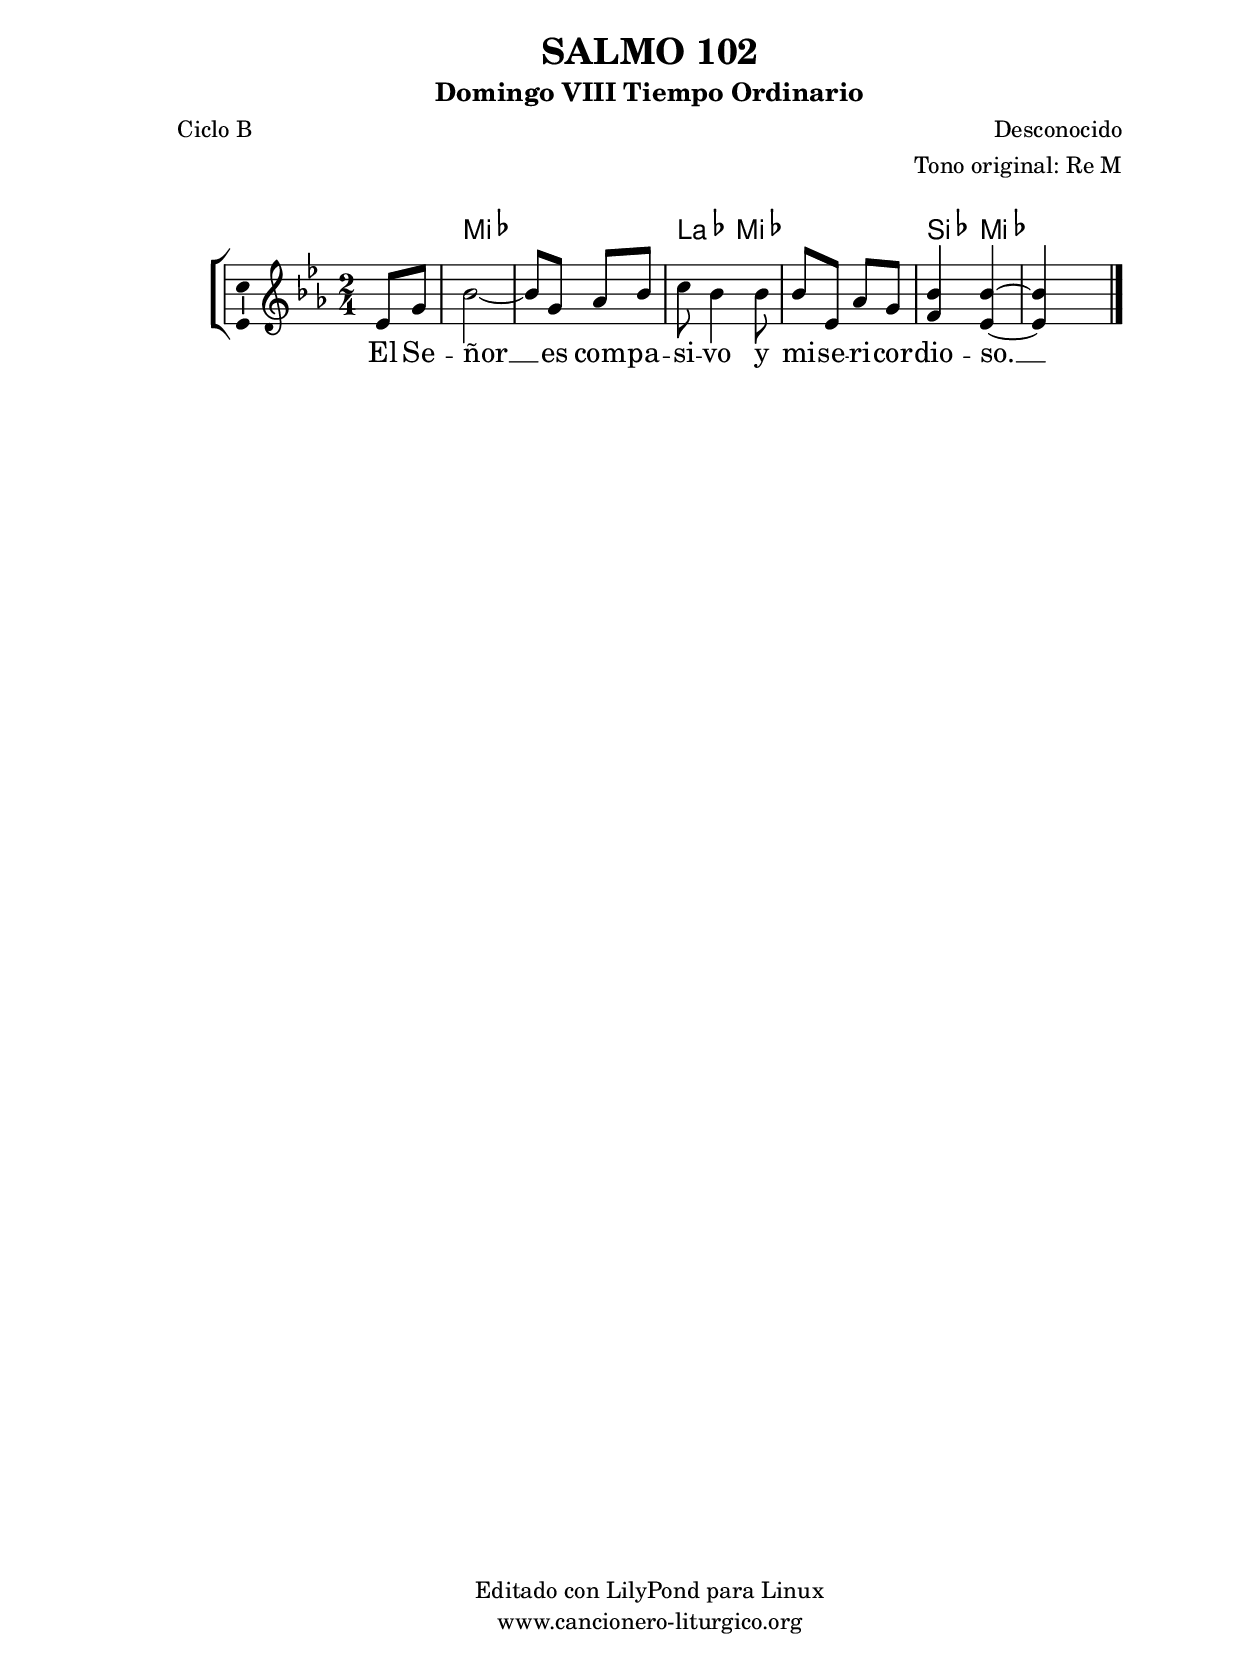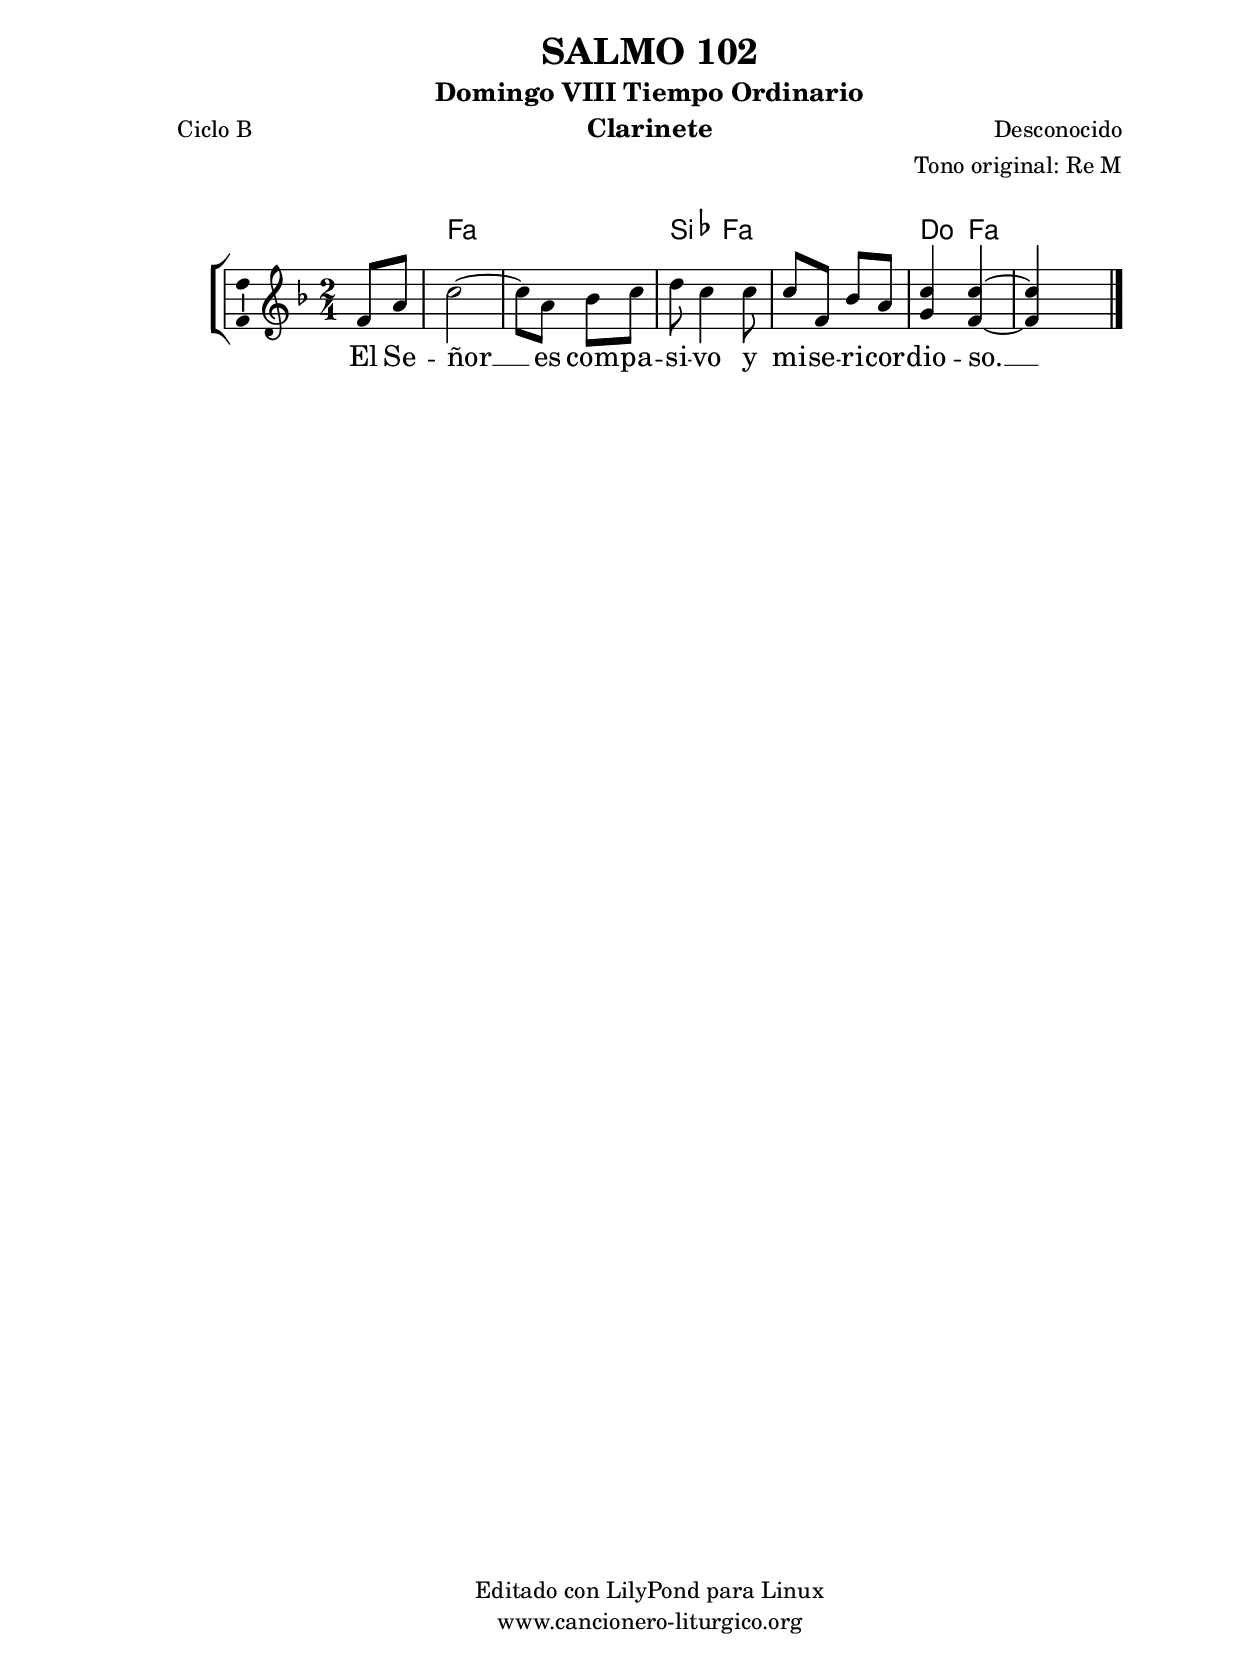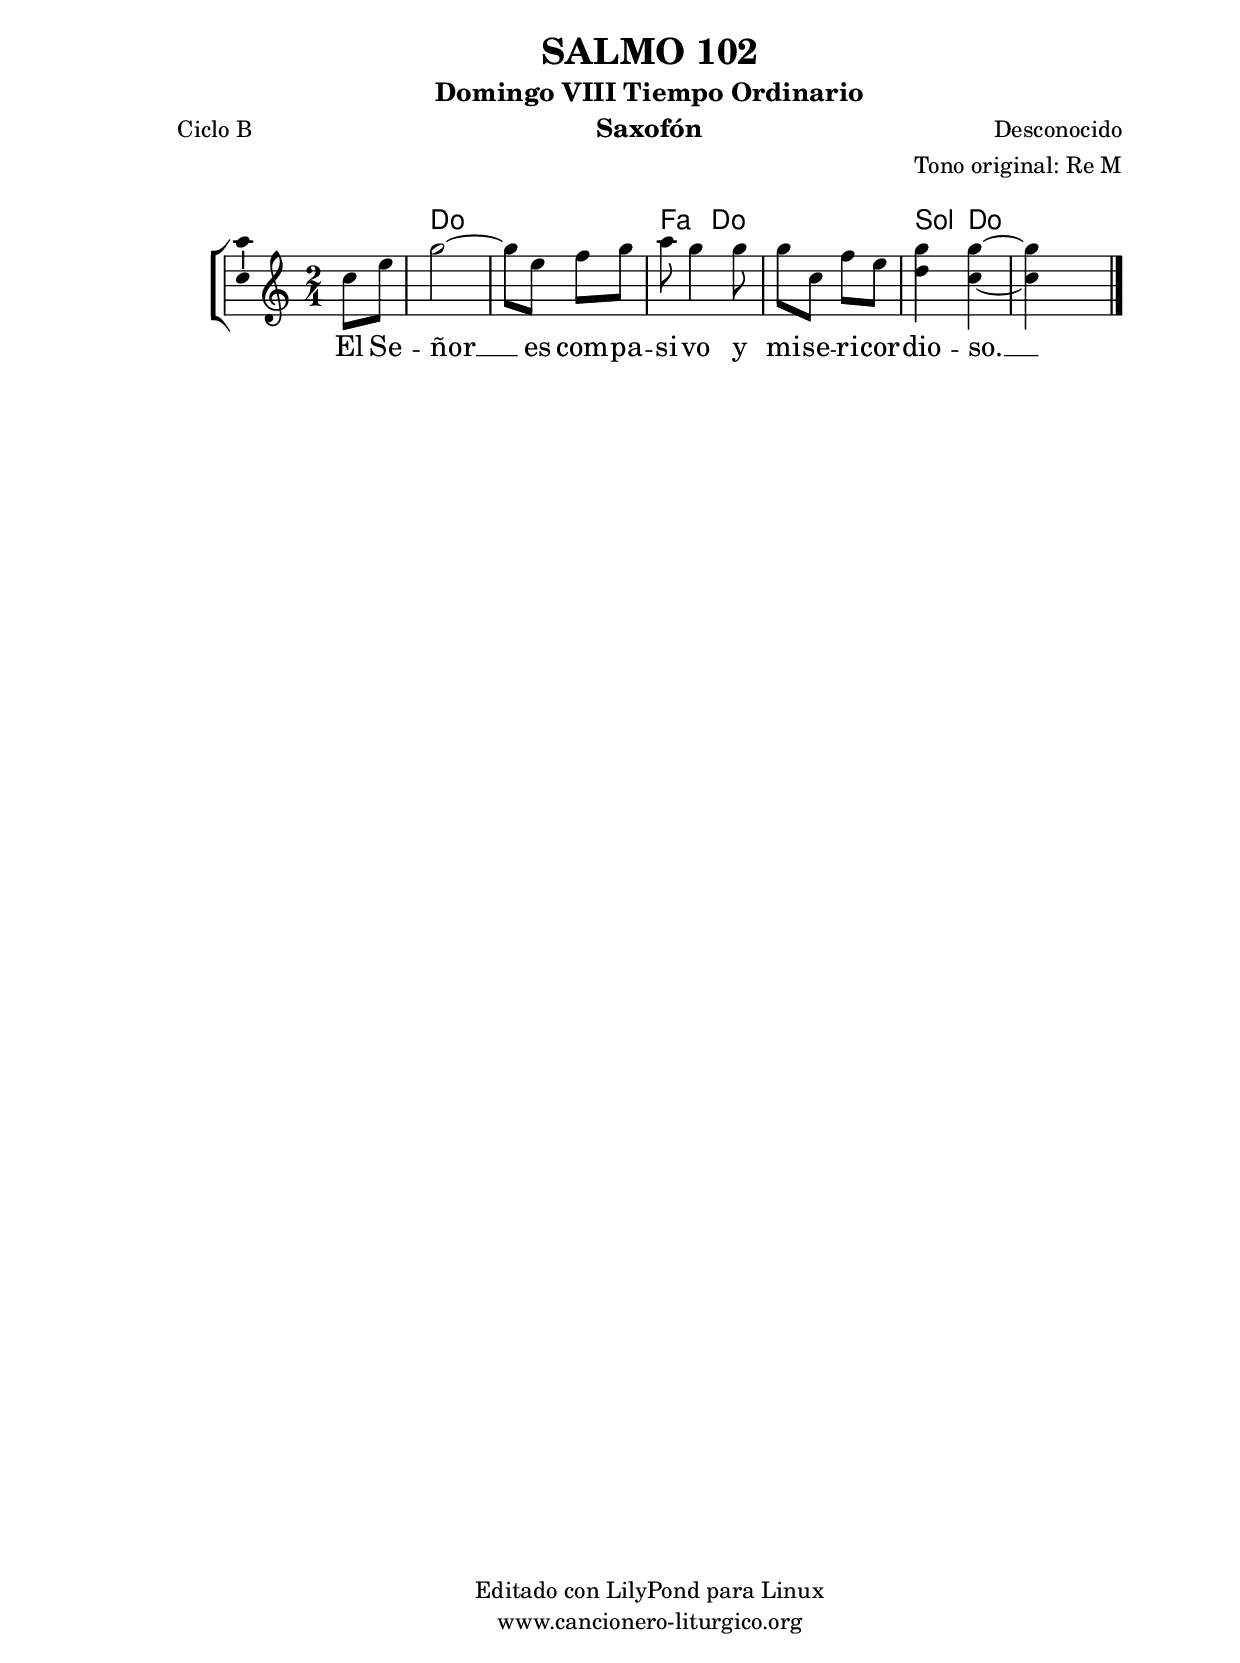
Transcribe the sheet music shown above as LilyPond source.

%
%para convertir .midi en .wav:
%timidity filename.midi -Ow -o finename.wav
%
%
%Para convertir de .wav a .mp3:
%lame -h -m j filename.wav
%
%
%para escuchar el midi:
%timidity nombrefichero.midi
%


%versión de lilypond para la que se ha escrito esta partitura:
\version "2.16.0"

	%Tamaño papel
	#(set-default-paper-size "a4")
	%Tamaño partitura
	#(set-global-staff-size 20)
	%No responde al pulsar sobre una nota
	#(ly:set-option 'point-and-click #f)

%parámetros del encabezamiento:
\header {
	title = "SALMO 102"
	subtitle = "Domingo VIII Tiempo Ordinario"
	composer = "Desconocido"
	poet = "Ciclo B"
	meter = ""
	arranger = "Tono original: Re M"
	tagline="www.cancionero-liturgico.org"
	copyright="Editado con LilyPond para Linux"
	tiempo = "Ordinario"
	usos = "Salmo"
	letra = "El Señor es compasivo y misericordioso."
	}

%parámetros asociados al papel:
\paper  {
	oddHeaderMarkup = \markup {\fill-line { \on-the-fly #not-first-page \fromproperty #'header:title \on-the-fly #not-first-page \fromproperty #'header:composer }}
	evenHeaderMarkup = \markup {\fill-line { \fromproperty #'header:composer \fromproperty #'header:title }}
	#(set-paper-size "a4")
	print-page-number = ##f
	first-page-number = 1
	print-first-page-number = ##f
%	head-separation = 3.0 \cm
	top-margin = 2.0 \cm
	bottom-margin = 0.5\cm
%%%	bottom-margin = -1.0\cm
	left-margin = 3.0 \cm
	line-width = 16.0 \cm 
	indent = 8\mm
	interscoreline = 2.\mm
	between-system-space = 15\mm
%	para que las partituras no llenen la hoja:
	ragged-bottom = ##t
%	idem para la última hoja:
	ragged-last-bottom = ##f
%	para que las partituras llenen el ancho del papel:
	ragged-last = ##f
	after-title-space = 2.5 \cm
%page-count=1
%system-count=8

	%Flexible Vertical Spacing
%	markup-markup-spacing =
%	#'((basic-distance . 15) (minimum-distance . 15) (padding . 3))
	markup-system-spacing =
	#'((basic-distance . 15) (minimum-distance . 15) (padding . 3))
	system-system-spacing =
	#'((basic-distance . 15) (minimum-distance . 15) (padding . 3))
	score-system-spacing =
	#'((basic-distance . 15) (minimum-distance . 15) (padding . 5))
%	top-system-spacing = % header
%	#'((basic-distance . 8) (minimum-distance . 0) (padding . 3))
%	top-markup-spacing =
%	#'((basic-distance . 20) (minimum-distance . 20) (padding . 3))
	last-bottom-spacing = % footer
	#'((basic-distance . 5) (minimum-distance . 5) (padding . 3))
%	score-markup-spacing =
%	#'((basic-distance . 16) (minimum-distance . 13) (padding . 3))

	}


%parámetros que afectan a toda la partitura:
global =  {
	%clave de sol (G):
	\clef G
	%armadura:
	\transpose d ees
	\key d \major
	\tempo 4=100
	\set Score.tempoHideNote = ##t
	}


acordes = {
	\italianChords
	\chordmode {
	\transpose d ees
{

s4
d2 s g4 d s2 a4 d s2

	}
	}
}

melodia = 
	\transpose d ees
{
	\relative c'{
	\time 2/4

\partial4 d8 fis
a2~
a8 fis g a
b8 a4 a8
a8 d, g fis
<a e>4 <a d,>~
<a d,>4 s4

	\bar "|."
	}
	}


texto = \lyricmode {
El Se -- ñor __ es com -- pa -- si -- vo
y mi -- se -- ri -- cor -- dio -- so. __
	}


acordesStaff = \context ChordNames = acordesStaff <<
	\set chordChanges = ##t
	\acordes
	>>


vozStaff = \context Voice = vozStaff
\with {\consists "Ambitus_engraver"}
<<
%	\set Staff.instrumentName = ""
%	\set Staff.shortInstrumentName = ""
%	\set Staff.midiInstrument = #"clarinet"
%	\set Staff.midiInstrument = #"cello"
%	\set Staff.midiInstrument = #"flute"
	\set Staff.midiInstrument = #"electric guitar (jazz)"
%	\set Staff.midiInstrument = #"english horn"
%	\set Staff.midiInstrument = #"violin"
%	\set Staff.midiInstrument = #"glockenspiel"
	\set Staff.midiMinimumVolume = #0.7
	\set Staff.midiMaximumVolume = #0.9
	\global
	\melodia
	>>


textoStaff = \context Lyrics = textoStaff <<
	\lyricsto vozStaff \texto
	>>

\book {
	\score {
		\context ChoirStaff {
			\override StaffGroup.SystemStartBracket #'collapse-height = #1
			\override Score.SystemStartBar #'collapse-height = #1
			<<
			\acordesStaff
			\vozStaff
			\textoStaff
			>>
			}
		\layout {
	    		\context {
				\Lyrics
				\override LyricText #'font-size = #2
				}
	   		 \context {
				\Score
				%fontSize = #3
				\override StaffSymbol #'staff-space = #(magstep +3)
				%\override Beam #'thickness = #0.55
				%\override SpacingSpanner #'spacing-increment = #1.0
				%\override Slur #'height-limit = #1.5
				}
			}
		}
	\score {
		\unfoldRepeats
		\context ChoirStaff {
			<<
			\acordesStaff
			\vozStaff
			>>
			}
		\midi {
	  		\context {
	  			\Score
				tempoWholesPerMinute = #(ly:make-moment 70 4)
				}
			}
		}
	}

%Partitura para clarinete
#(define output-suffix "C")
\book {
	\header{
		instrument = "Clarinete"
		}
	\score {
		\context ChoirStaff {
			\override StaffGroup.SystemStartBracket #'collapse-height = #1
			\override Score.SystemStartBar #'collapse-height = #1
\transpose c d
			<<
			\acordesStaff
			\vozStaff
			\textoStaff
			>>
			}
		\layout {
	    		\context {
				\Lyrics
				\override LyricText #'font-size = #2
				}
	   		 \context {
				\Score
				%fontSize = #3
				\override StaffSymbol #'staff-space = #(magstep +3)
				%\override Beam #'thickness = #0.55
				%\override SpacingSpanner #'spacing-increment = #1.0
				%\override Slur #'height-limit = #1.5
				}
			}
		}
	}

%Partitura para saxofón
#(define output-suffix "S")
\book {
	\header{
		instrument = "Saxofón"
		}
	\score {
		\context ChoirStaff {
			\override StaffGroup.SystemStartBracket #'collapse-height = #1
			\override Score.SystemStartBar #'collapse-height = #1
\transpose c a
			<<
			\acordesStaff
			\vozStaff
			\textoStaff
			>>
			}
		\layout {
	    		\context {
				\Lyrics
				\override LyricText #'font-size = #2
				}
	   		 \context {
				\Score
				%fontSize = #3
				\override StaffSymbol #'staff-space = #(magstep +3)
				%\override Beam #'thickness = #0.55
				%\override SpacingSpanner #'spacing-increment = #1.0
				%\override Slur #'height-limit = #1.5
				}
			}
		}
	}

